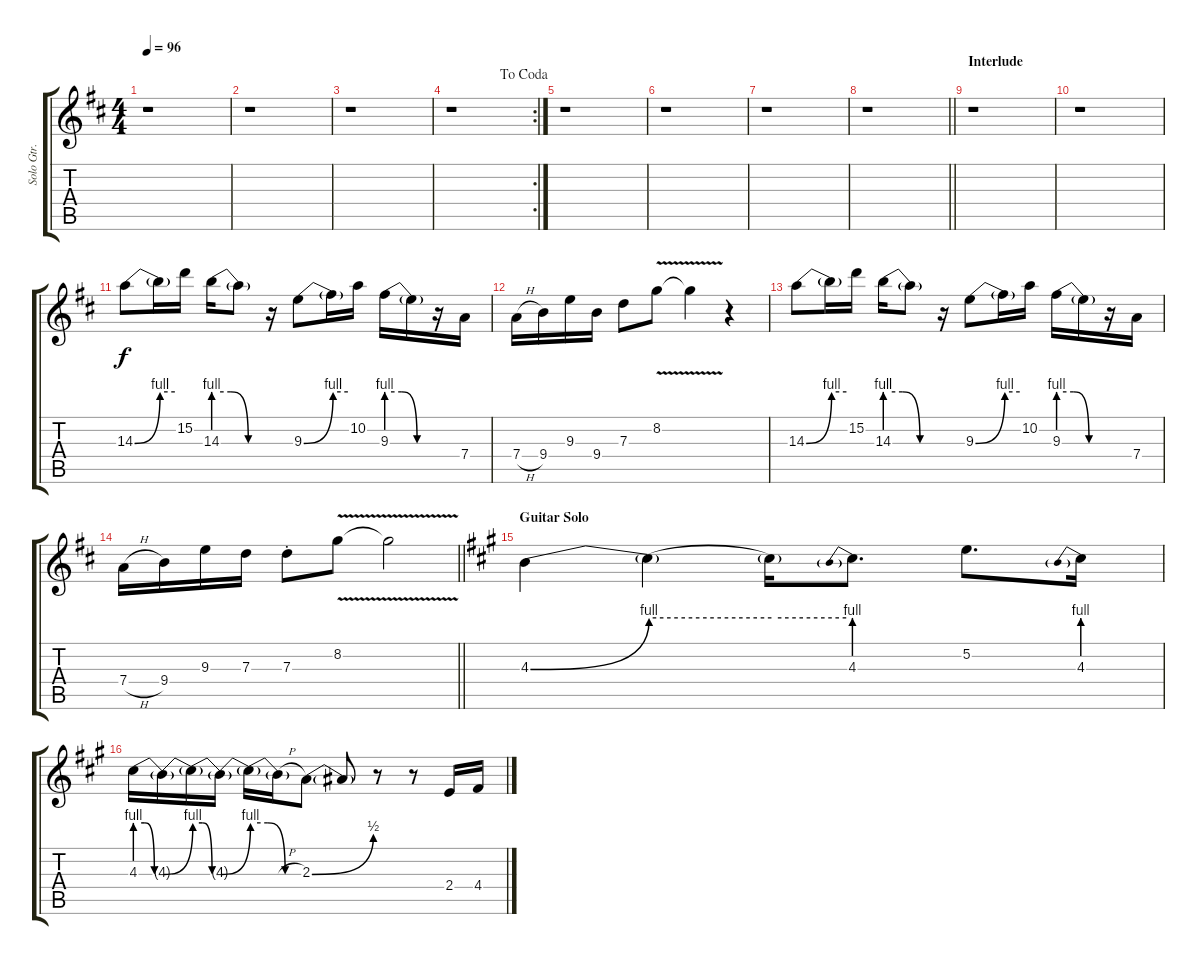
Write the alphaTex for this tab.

\track ("Solo Gtr." "Solo Gtr.") {instrument distortionguitar}
\staff {score tabs}
\tuning (E4 B3 G3 D3 A2 E2) {hide}
\ts (4 4)
\tempo 96
\clef g2
\ks d
r.1{dy f} |
r.1 |
r.1 |
\rc 2
\jump dacoda
r.1 |
r.1 |
r.1 |
r.1 |
\barLineRight lightlight
r.1 |
\section ("" "Interlude")
r.1 |
r.1 |
14.3{be (bend 0 0 60 4)}.8 14.3{be (hold 0 4 60 4) t}.16 15.2.16 14.3{be (custom 0 4 20 4 40 0 60 0)}.16 14.3{t}.8 r.16 9.3{be (bend 0 0 60 4)}.8 9.3{be (hold 0 4 60 4) t}.16 10.2.16 9.3{be (custom 0 4 20 4 40 0 60 0)}.16 9.3{t}.16 r.16 7.4.16 |
7.4{h}.16 9.4.16 9.3.16 9.4.16 7.3.8 8.2{v}.8 8.2{v t}.4 r.4 |
14.3{be (bend 0 0 60 4)}.8 14.3{be (hold 0 4 60 4) t}.16 15.2.16 14.3{be (custom 0 4 20 4 40 0 60 0)}.16 14.3{t}.8 r.16 9.3{be (bend 0 0 60 4)}.8 9.3{be (hold 0 4 60 4) t}.16 10.2.16 9.3{be (custom 0 4 20 4 40 0 60 0)}.16 9.3{t}.16 r.16 7.4.16 |
\barLineRight lightlight
7.4{h}.16 9.4.16 9.3.16 7.3.16 7.3{st}.8 8.2{v}.8 8.2{v t}.2 |
\section ("" "Guitar Solo")
\ks a
4.3{be (bend 0 0 60 4)}.4 4.3{be (hold 0 4 60 4) t}.4 4.3{be (hold 0 4 60 4) t}.16 4.3{be (prebend 0 4 60 4)}.8{d} 5.2.8{d} 4.3{be (prebend 0 4 60 4)}.16 |
4.3{be (custom 0 4 20 4 40 0 60 0)}.16 4.3{be (bend 0 0 60 4) t}.16 4.3{be (custom 0 4 20 4 40 0 60 0) t}.16 4.3{be (bend 0 0 60 4) t}.16 4.3{be (custom 0 4 20 4 40 0 60 0) t}.16 4.3{h t}.16 2.3{be (bend 0 0 60 2)}.8 2.3{t}.8 r.8 r.8 2.4.16 4.4.16
